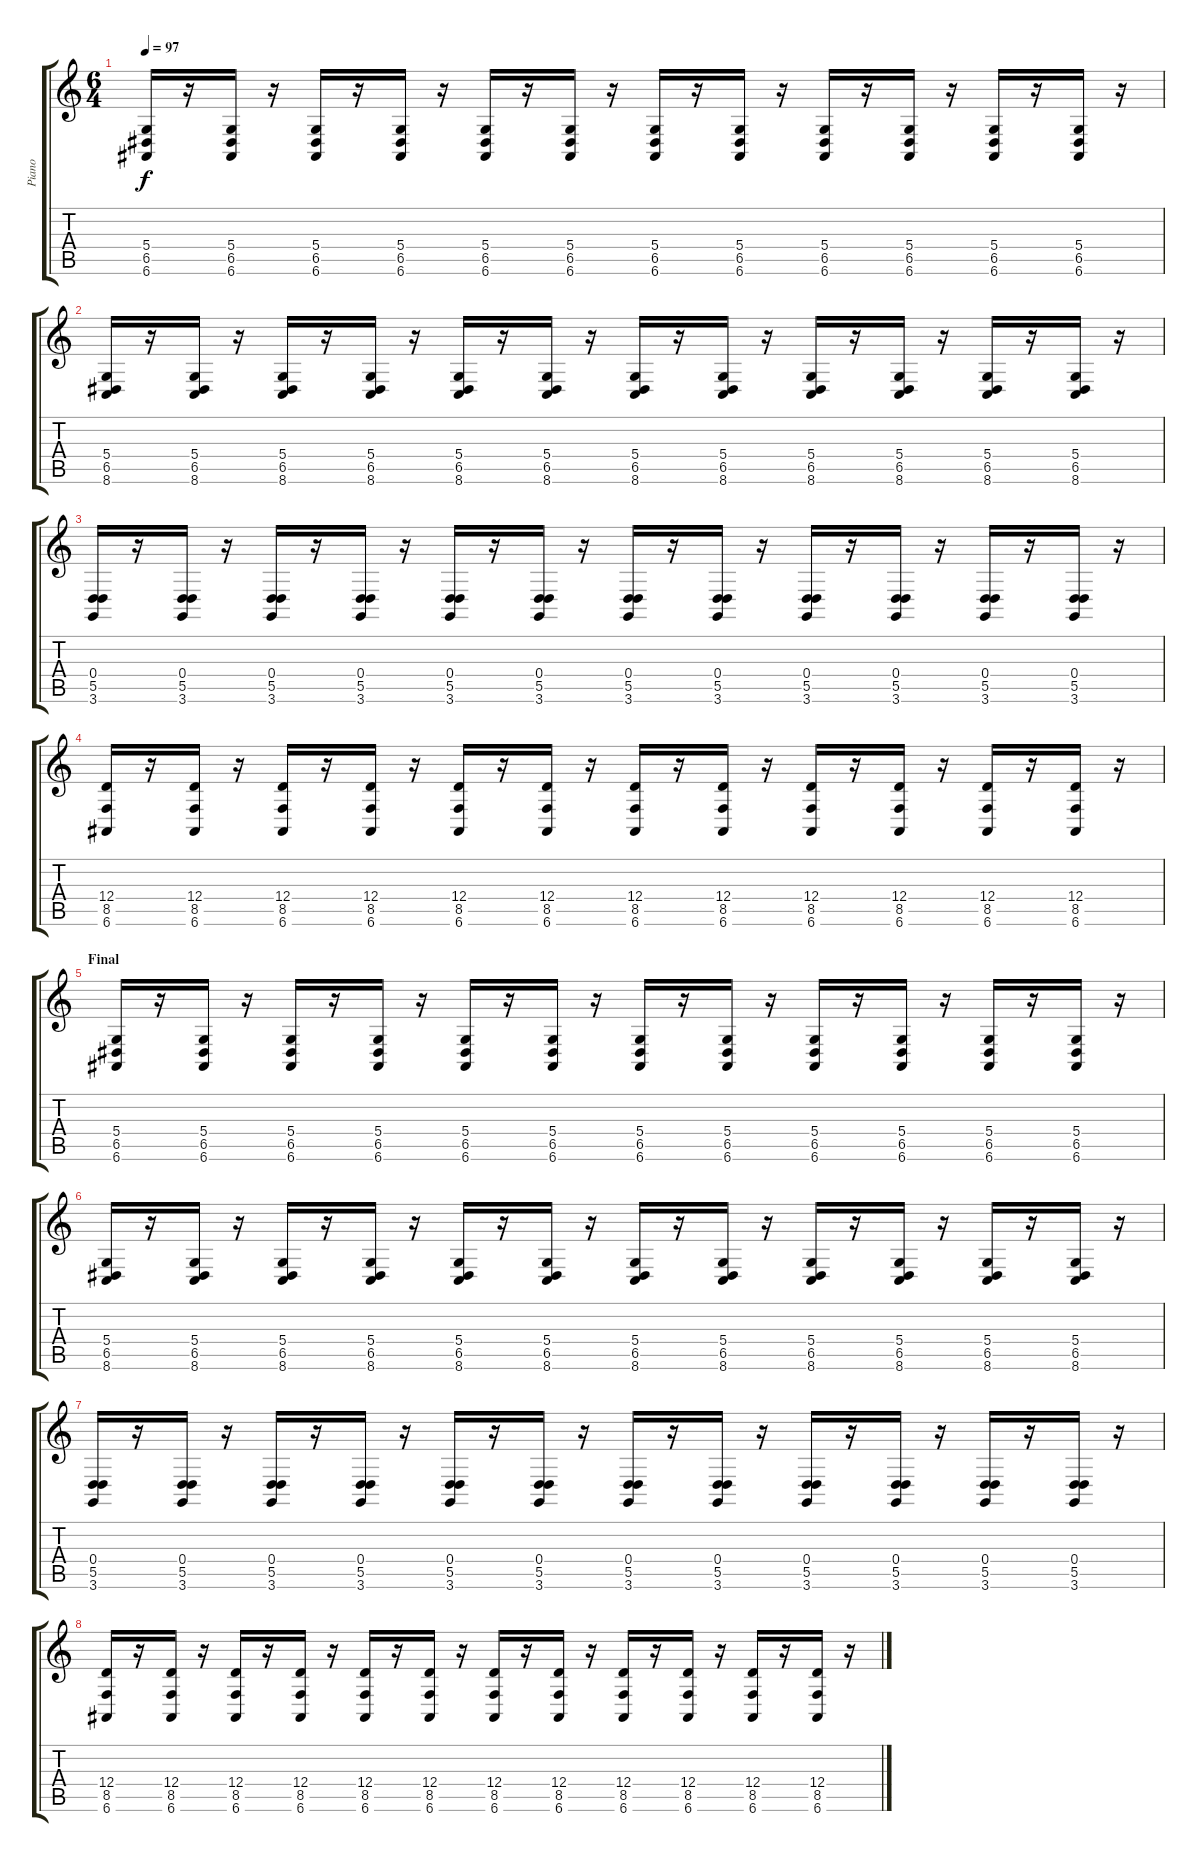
\track ("Piano" "Piano") {instrument acousticgrandpiano}
\staff {score tabs}
\tuning (E4 B3 G3 D3 A2 E2) {hide}
\ts (6 4)
\tempo 97
\clef g2
\ks c
(5.4 6.5 6.6).16{dy f} r.16 (5.4 6.5 6.6).16 r.16 (5.4 6.5 6.6).16 r.16 (5.4 6.5 6.6).16 r.16 (5.4 6.5 6.6).16 r.16 (5.4 6.5 6.6).16 r.16 (5.4 6.5 6.6).16 r.16 (5.4 6.5 6.6).16 r.16 (5.4 6.5 6.6).16 r.16 (5.4 6.5 6.6).16 r.16 (5.4 6.5 6.6).16 r.16 (5.4 6.5 6.6).16 r.16 |
(5.4 6.5 8.6).16 r.16 (5.4 6.5 8.6).16 r.16 (5.4 6.5 8.6).16 r.16 (5.4 6.5 8.6).16 r.16 (5.4 6.5 8.6).16 r.16 (5.4 6.5 8.6).16 r.16 (5.4 6.5 8.6).16 r.16 (5.4 6.5 8.6).16 r.16 (5.4 6.5 8.6).16 r.16 (5.4 6.5 8.6).16 r.16 (5.4 6.5 8.6).16 r.16 (5.4 6.5 8.6).16 r.16 |
(0.4 5.5 3.6).16 r.16 (0.4 5.5 3.6).16 r.16 (0.4 5.5 3.6).16 r.16 (0.4 5.5 3.6).16 r.16 (0.4 5.5 3.6).16 r.16 (0.4 5.5 3.6).16 r.16 (0.4 5.5 3.6).16 r.16 (0.4 5.5 3.6).16 r.16 (0.4 5.5 3.6).16 r.16 (0.4 5.5 3.6).16 r.16 (0.4 5.5 3.6).16 r.16 (0.4 5.5 3.6).16 r.16 |
(12.4 8.5 6.6).16 r.16 (12.4 8.5 6.6).16 r.16 (12.4 8.5 6.6).16 r.16 (12.4 8.5 6.6).16 r.16 (12.4 8.5 6.6).16 r.16 (12.4 8.5 6.6).16 r.16 (12.4 8.5 6.6).16 r.16 (12.4 8.5 6.6).16 r.16 (12.4 8.5 6.6).16 r.16 (12.4 8.5 6.6).16 r.16 (12.4 8.5 6.6).16 r.16 (12.4 8.5 6.6).16 r.16 |
\section ("" "Final")
(5.4 6.5 6.6).16 r.16 (5.4 6.5 6.6).16 r.16 (5.4 6.5 6.6).16 r.16 (5.4 6.5 6.6).16 r.16 (5.4 6.5 6.6).16 r.16 (5.4 6.5 6.6).16 r.16 (5.4 6.5 6.6).16 r.16 (5.4 6.5 6.6).16 r.16 (5.4 6.5 6.6).16 r.16 (5.4 6.5 6.6).16 r.16 (5.4 6.5 6.6).16 r.16 (5.4 6.5 6.6).16 r.16 |
(5.4 6.5 8.6).16 r.16 (5.4 6.5 8.6).16 r.16 (5.4 6.5 8.6).16 r.16 (5.4 6.5 8.6).16 r.16 (5.4 6.5 8.6).16 r.16 (5.4 6.5 8.6).16 r.16 (5.4 6.5 8.6).16 r.16 (5.4 6.5 8.6).16 r.16 (5.4 6.5 8.6).16 r.16 (5.4 6.5 8.6).16 r.16 (5.4 6.5 8.6).16 r.16 (5.4 6.5 8.6).16 r.16 |
(0.4 5.5 3.6).16 r.16 (0.4 5.5 3.6).16 r.16 (0.4 5.5 3.6).16 r.16 (0.4 5.5 3.6).16 r.16 (0.4 5.5 3.6).16 r.16 (0.4 5.5 3.6).16 r.16 (0.4 5.5 3.6).16 r.16 (0.4 5.5 3.6).16 r.16 (0.4 5.5 3.6).16 r.16 (0.4 5.5 3.6).16 r.16 (0.4 5.5 3.6).16 r.16 (0.4 5.5 3.6).16 r.16 |
(12.4 8.5 6.6).16 r.16 (12.4 8.5 6.6).16 r.16 (12.4 8.5 6.6).16 r.16 (12.4 8.5 6.6).16 r.16 (12.4 8.5 6.6).16 r.16 (12.4 8.5 6.6).16 r.16 (12.4 8.5 6.6).16 r.16 (12.4 8.5 6.6).16 r.16 (12.4 8.5 6.6).16 r.16 (12.4 8.5 6.6).16 r.16 (12.4 8.5 6.6).16 r.16 (12.4 8.5 6.6).16 r.16
